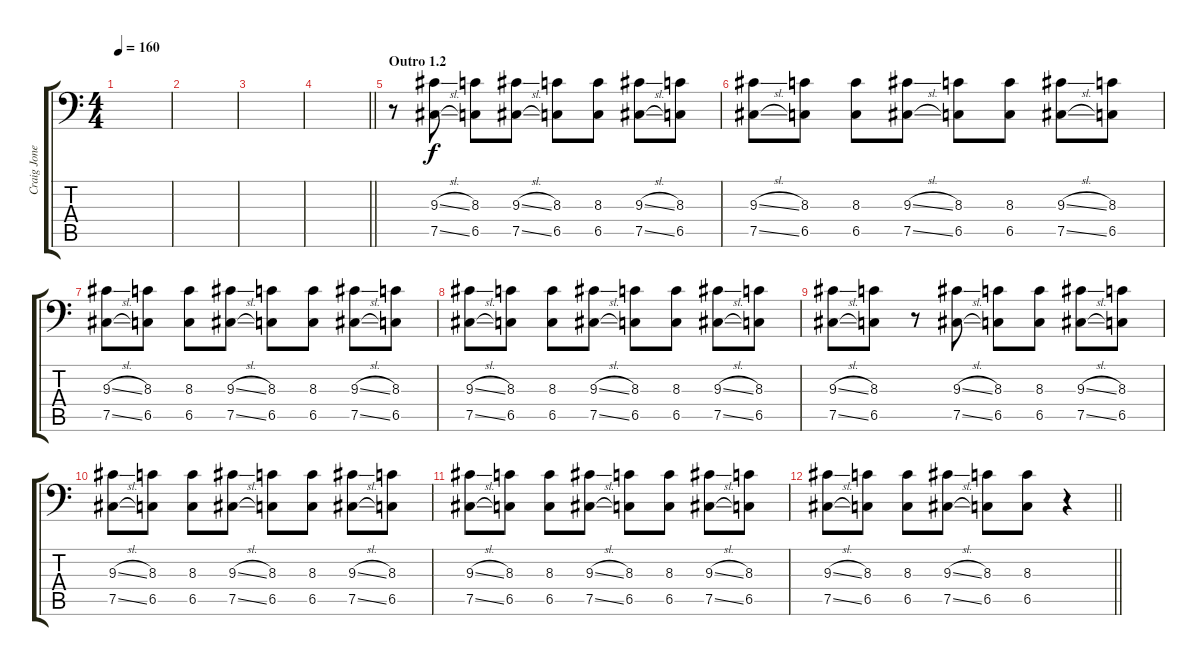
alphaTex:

\track ("Craig Jones" "Craig Jone") {instrument lead2sawtooth}
\staff {score tabs}
\tuning (Db6 Ab3 E3 B2 Gb2 B0) {hide}
\ts (4 4)
\tempo 160
\clef f4
\ks c
|
|
|
\barLineRight lightlight
|
\section ("" "Outro 1.2")
r.8 (9.3{sl} 7.5{sl}).8{volume 7 instrument overdrivenguitar} (8.3 6.5).8 (9.3{sl} 7.5{sl}).8 (8.3 6.5).8 (8.3 6.5).8 (9.3{sl} 7.5{sl}).8 (8.3 6.5).8 |
(9.3{sl} 7.5{sl}).8 (8.3 6.5).8 (8.3 6.5).8 (9.3{sl} 7.5{sl}).8 (8.3 6.5).8 (8.3 6.5).8 (9.3{sl} 7.5{sl}).8 (8.3 6.5).8 |
(9.3{sl} 7.5{sl}).8 (8.3 6.5).8 (8.3 6.5).8 (9.3{sl} 7.5{sl}).8 (8.3 6.5).8 (8.3 6.5).8 (9.3{sl} 7.5{sl}).8 (8.3 6.5).8 |
(9.3{sl} 7.5{sl}).8 (8.3 6.5).8 (8.3 6.5).8 (9.3{sl} 7.5{sl}).8 (8.3 6.5).8 (8.3 6.5).8 (9.3{sl} 7.5{sl}).8 (8.3 6.5).8 |
(9.3{sl} 7.5{sl}).8 (8.3 6.5).8 r.8 (9.3{sl} 7.5{sl}).8 (8.3 6.5).8 (8.3 6.5).8 (9.3{sl} 7.5{sl}).8 (8.3 6.5).8 |
(9.3{sl} 7.5{sl}).8 (8.3 6.5).8 (8.3 6.5).8 (9.3{sl} 7.5{sl}).8 (8.3 6.5).8 (8.3 6.5).8 (9.3{sl} 7.5{sl}).8 (8.3 6.5).8 |
(9.3{sl} 7.5{sl}).8 (8.3 6.5).8 (8.3 6.5).8 (9.3{sl} 7.5{sl}).8 (8.3 6.5).8 (8.3 6.5).8 (9.3{sl} 7.5{sl}).8 (8.3 6.5).8 |
\barLineRight lightlight
(9.3{sl} 7.5{sl}).8 (8.3 6.5).8 (8.3 6.5).8 (9.3{sl} 7.5{sl}).8 (8.3 6.5).8 (8.3 6.5).8 r.4
